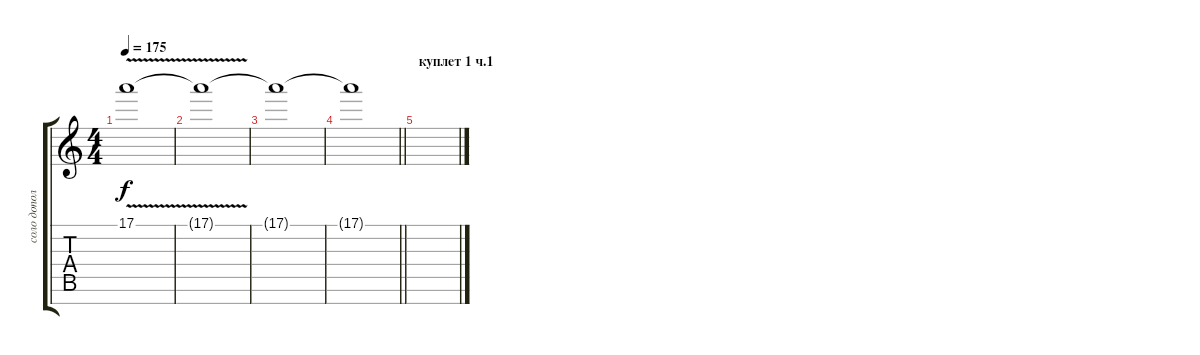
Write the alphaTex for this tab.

\track ("соло дополнительное" "соло допол") {instrument distortionguitar}
\staff {score tabs}
\tuning (E4 B3 G3 D3 A2 E2 B1) {hide}
\ts (4 4)
\tempo 175
\clef g2
\ks c
17.1{v t}.1{dy f} |
17.1{t}.1 |
17.1{t}.1 |
\barLineRight lightlight
17.1{t}.1 |
\section ("" "куплет 1 ч.1")
